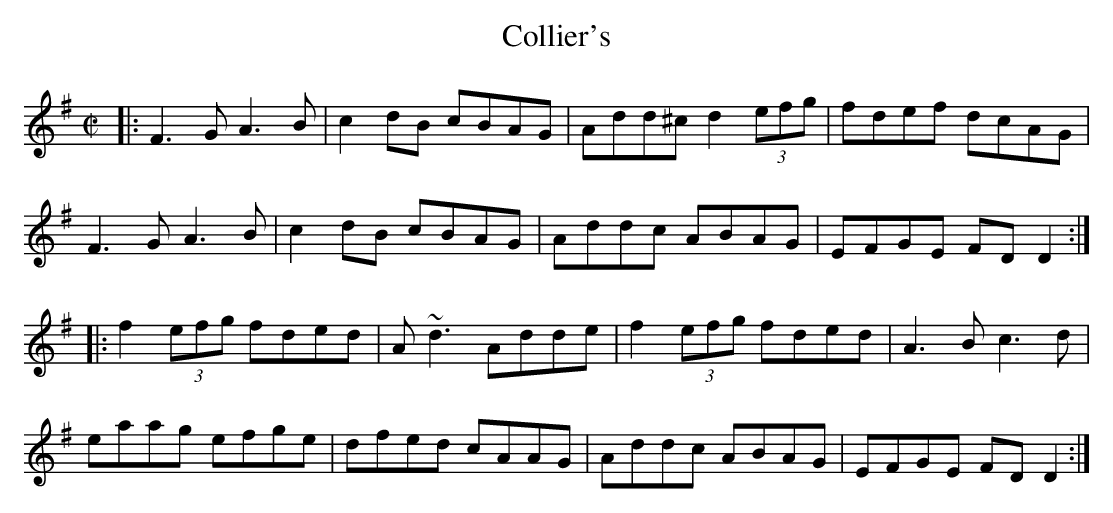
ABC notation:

X:1
T:Collier's
M:C|
K:Dmix
|: F3G A3B | c2dB cBAG | Add^c d2 (3efg | fdef dcAG |
F3G A3B | c2dB cBAG | Addc ABAG | EFGE FDD2 :|
|: f2 (3efg fded | A~d3 Adde | f2 (3efg fded | A3B c3d |
eaag efge | dfed cAAG | Addc ABAG | EFGE FDD2 :|
